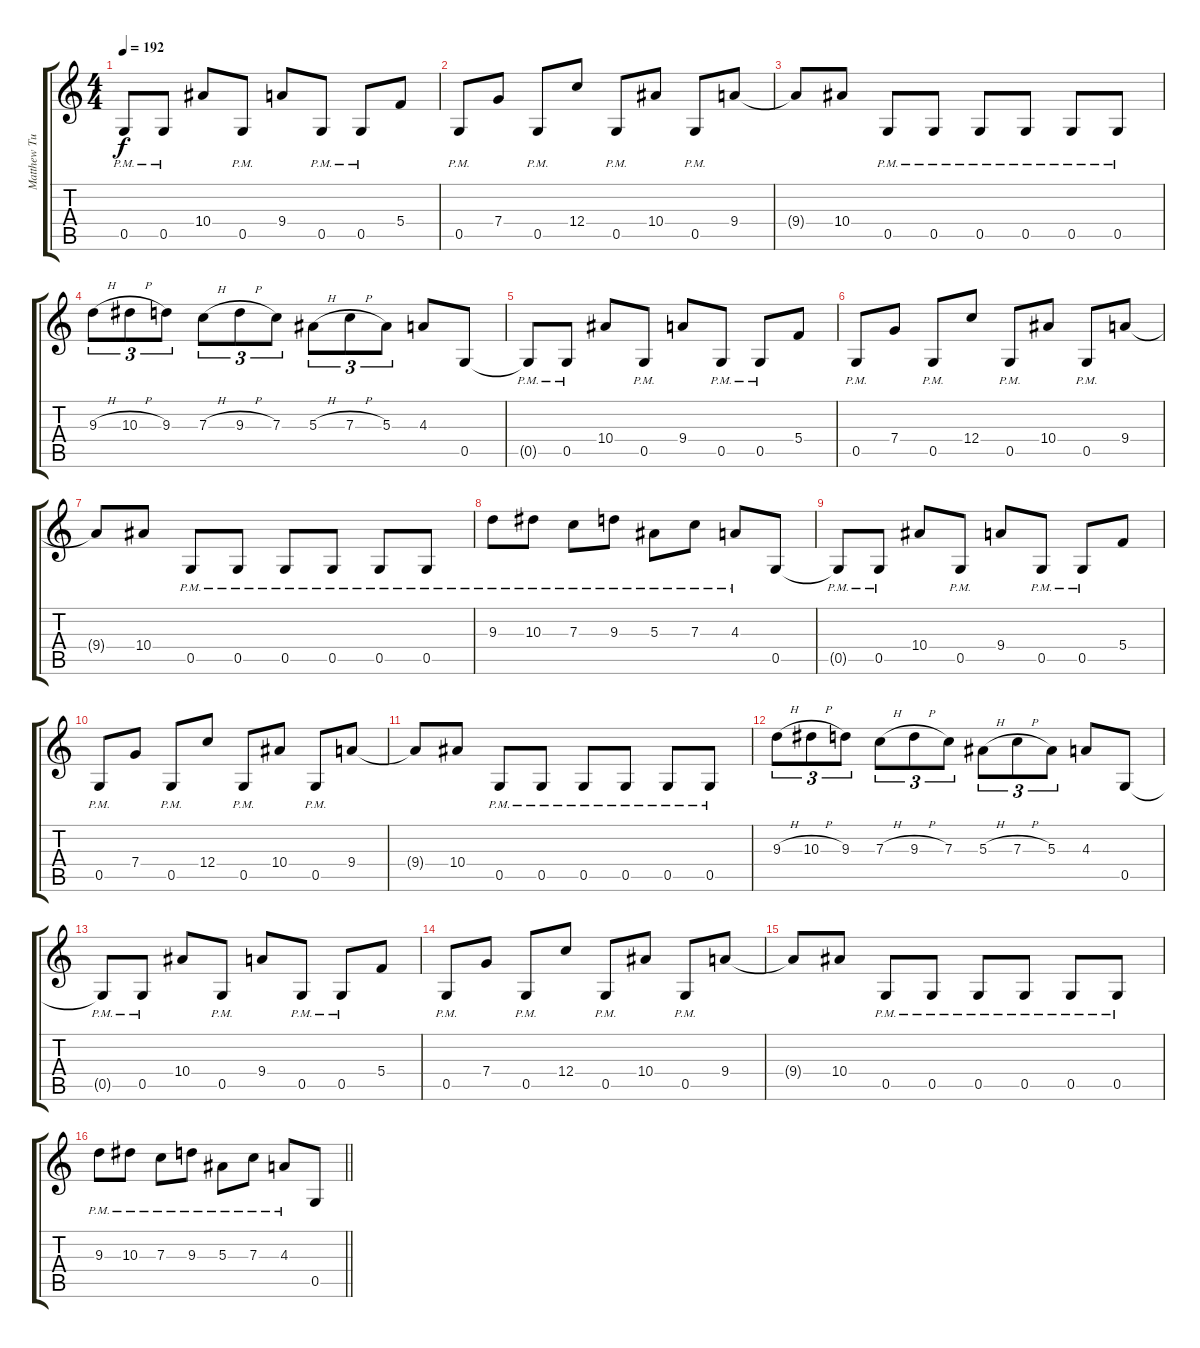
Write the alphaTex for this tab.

\track ("Matthew Tuck" "Matthew Tu") {instrument overdrivenguitar}
\staff {score tabs}
\tuning (D4 A3 F3 C3 G2 C2) {hide}
\ts (4 4)
\tempo 192
\clef g2
\ks c
0.5{pm}.8{dy f instrument overdrivenguitar} 0.5{pm}.8 10.4.8 0.5{pm}.8 9.4.8 0.5{pm}.8 0.5{pm}.8 5.4.8 |
0.5{pm}.8 7.4.8 0.5{pm}.8 12.4.8 0.5{pm}.8 10.4.8 0.5{pm}.8 9.4.8 |
9.4{t}.8 10.4.8 0.5{pm}.8 0.5{pm}.8 0.5{pm}.8 0.5{pm}.8 0.5{pm}.8 0.5{pm}.8 |
9.3{h}.8{tu (3 2)} 10.3{h}.8{tu (3 2)} 9.3.8{tu (3 2)} 7.3{h}.8{tu (3 2)} 9.3{h}.8{tu (3 2)} 7.3.8{tu (3 2)} 5.3{h}.8{tu (3 2)} 7.3{h}.8{tu (3 2)} 5.3.8{tu (3 2)} 4.3.8 0.5.8 |
0.5{pm t}.8 0.5{pm}.8 10.4.8 0.5{pm}.8 9.4.8 0.5{pm}.8 0.5{pm}.8 5.4.8 |
0.5{pm}.8 7.4.8 0.5{pm}.8 12.4.8 0.5{pm}.8 10.4.8 0.5{pm}.8 9.4.8 |
9.4{t}.8 10.4.8 0.5{pm}.8 0.5{pm}.8 0.5{pm}.8 0.5{pm}.8 0.5{pm}.8 0.5{pm}.8 |
9.3{pm}.8 10.3{pm}.8 7.3{pm}.8 9.3{pm}.8 5.3{pm}.8 7.3{pm}.8 4.3{pm}.8 0.5.8 |
0.5{pm t}.8 0.5{pm}.8 10.4.8 0.5{pm}.8 9.4.8 0.5{pm}.8 0.5{pm}.8 5.4.8 |
0.5{pm}.8 7.4.8 0.5{pm}.8 12.4.8 0.5{pm}.8 10.4.8 0.5{pm}.8 9.4.8 |
9.4{t}.8 10.4.8 0.5{pm}.8 0.5{pm}.8 0.5{pm}.8 0.5{pm}.8 0.5{pm}.8 0.5{pm}.8 |
9.3{h}.8{tu (3 2)} 10.3{h}.8{tu (3 2)} 9.3.8{tu (3 2)} 7.3{h}.8{tu (3 2)} 9.3{h}.8{tu (3 2)} 7.3.8{tu (3 2)} 5.3{h}.8{tu (3 2)} 7.3{h}.8{tu (3 2)} 5.3.8{tu (3 2)} 4.3.8 0.5.8 |
0.5{pm t}.8 0.5{pm}.8 10.4.8 0.5{pm}.8 9.4.8 0.5{pm}.8 0.5{pm}.8 5.4.8 |
0.5{pm}.8 7.4.8 0.5{pm}.8 12.4.8 0.5{pm}.8 10.4.8 0.5{pm}.8 9.4.8 |
9.4{t}.8 10.4.8 0.5{pm}.8 0.5{pm}.8 0.5{pm}.8 0.5{pm}.8 0.5{pm}.8 0.5{pm}.8 |
\barLineRight lightlight
9.3{pm}.8 10.3{pm}.8 7.3{pm}.8 9.3{pm}.8 5.3{pm}.8 7.3{pm}.8 4.3{pm}.8 0.5.8
